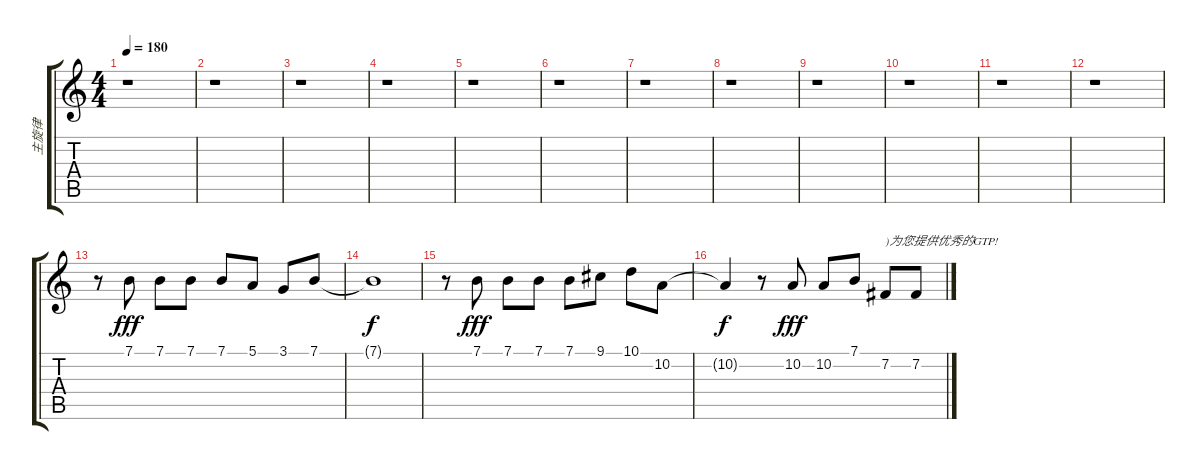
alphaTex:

\track ("主旋律" "主旋律") {instrument orchestralharp}
\staff {score tabs}
\tuning (E4 B3 G3 D3 A2 E2) {hide}
\ts (4 4)
\tempo 180
\clef g2
\ks c
r.1{dy f} |
r.1 |
r.1 |
r.1 |
r.1 |
r.1 |
r.1 |
r.1 |
r.1 |
r.1 |
r.1 |
r.1 |
r.8 7.1.8{dy fff} 7.1.8 7.1.8 7.1.8 5.1.8 3.1.8 7.1.8 |
7.1{t}.1{dy f} |
r.8 7.1.8{dy fff} 7.1.8 7.1.8 7.1.8 9.1.8 10.1.8 10.2.8 |
10.2{t}.4{dy f} r.8 10.2.8{dy fff} 10.2.8 7.1.8 7.2.8{txt ")为您提供优秀的GTP!"} 7.2.8
